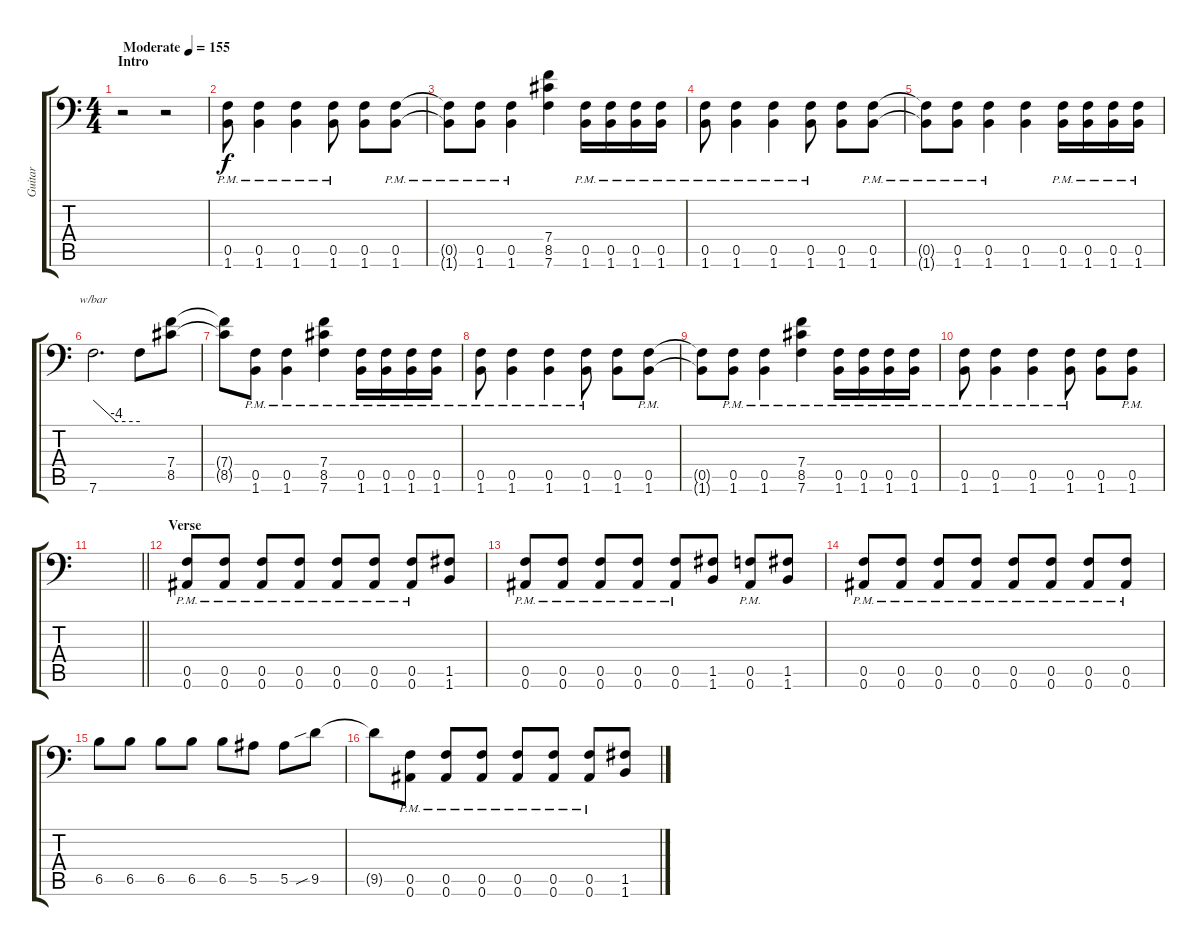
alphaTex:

\track ("Guitar" "Guitar") {instrument distortionguitar}
\staff {score tabs}
\tuning (C4 G3 Eb3 Bb2 F2 Bb1) {hide}
\ts (4 4)
\section ("" "Intro")
\tempo (155 "Moderate")
\clef f4
\ks c
r.2{dy f instrument distortionguitar} r.2 |
(0.5{pm} 1.6{pm}).8 (0.5{pm} 1.6{pm}).4 (0.5{pm} 1.6{pm}).4 (0.5{pm} 1.6{pm}).8 (0.5 1.6).8 (0.5{pm} 1.6{pm}).8 |
(0.5{pm t} 1.6{pm t}).8 (0.5{pm} 1.6{pm}).8 (0.5{pm} 1.6{pm}).4 (7.4 8.5 7.6).4 (0.5{pm} 1.6{pm}).16 (0.5{pm} 1.6{pm}).16 (0.5{pm} 1.6{pm}).16 (0.5{pm} 1.6{pm}).16 |
(0.5{pm} 1.6{pm}).8 (0.5{pm} 1.6{pm}).4 (0.5{pm} 1.6{pm}).4 (0.5{pm} 1.6{pm}).8 (0.5 1.6).8 (0.5{pm} 1.6{pm}).8 |
(0.5{pm t} 1.6{pm t}).8 (0.5{pm} 1.6{pm}).8 (0.5{pm} 1.6{pm}).4 (0.5 1.6).4 (0.5{pm} 1.6{pm}).16 (0.5{pm} 1.6{pm}).16 (0.5{pm} 1.6{pm}).16 (0.5{pm} 1.6{pm}).16 |
7.6.2{d tbe (custom default 0 0 30 -16 60 -16)} 7.6{t}.8 (7.4 8.5).8 |
(7.4{t} 8.5{t}).8 (0.5{pm} 1.6{pm}).8 (0.5{pm} 1.6{pm}).4 (7.4 8.5{pm} 7.6).4 (0.5{pm} 1.6{pm}).16 (0.5{pm} 1.6{pm}).16 (0.5{pm} 1.6{pm}).16 (0.5{pm} 1.6{pm}).16 |
(0.5{pm} 1.6{pm}).8 (0.5{pm} 1.6{pm}).4 (0.5{pm} 1.6{pm}).4 (0.5{pm} 1.6{pm}).8 (0.5 1.6).8 (0.5{pm} 1.6{pm}).8 |
(0.5{t} 1.6{t}).8 (0.5{pm} 1.6{pm}).8 (0.5{pm} 1.6{pm}).4 (7.4 8.5{pm} 7.6).4 (0.5{pm} 1.6{pm}).16 (0.5{pm} 1.6{pm}).16 (0.5{pm} 1.6{pm}).16 (0.5{pm} 1.6{pm}).16 |
(0.5{pm} 1.6{pm}).8 (0.5{pm} 1.6{pm}).4 (0.5{pm} 1.6{pm}).4 (0.5{pm} 1.6{pm}).8 (0.5 1.6).8 (0.5{pm} 1.6{pm}).8 |
\barLineRight lightlight
|
\section ("" "Verse")
(0.5{pm} 0.6{pm}).8 (0.5{pm} 0.6{pm}).8 (0.5{pm} 0.6{pm}).8 (0.5{pm} 0.6{pm}).8 (0.5{pm} 0.6{pm}).8 (0.5{pm} 0.6{pm}).8 (0.5{pm} 0.6{pm}).8 (1.5 1.6).8 |
(0.5{pm} 0.6{pm}).8 (0.5{pm} 0.6{pm}).8 (0.5{pm} 0.6{pm}).8 (0.5{pm} 0.6{pm}).8 (0.5{pm} 0.6{pm}).8 (1.5 1.6).8 (0.5{pm} 0.6{pm}).8 (1.5 1.6).8 |
(0.5{pm} 0.6{pm}).8 (0.5{pm} 0.6{pm}).8 (0.5{pm} 0.6{pm}).8 (0.5{pm} 0.6{pm}).8 (0.5{pm} 0.6{pm}).8 (0.5{pm} 0.6{pm}).8 (0.5{pm} 0.6{pm}).8 (0.5{pm} 0.6{pm}).8 |
6.5.8 6.5.8 6.5.8 6.5.8 6.5.8 5.5.8 5.5.8 9.5{sib}.8 |
9.5{t}.8 (0.5{pm} 0.6{pm}).8 (0.5{pm} 0.6{pm}).8 (0.5{pm} 0.6{pm}).8 (0.5{pm} 0.6{pm}).8 (0.5{pm} 0.6{pm}).8 (0.5{pm} 0.6{pm}).8 (1.5 1.6).8
